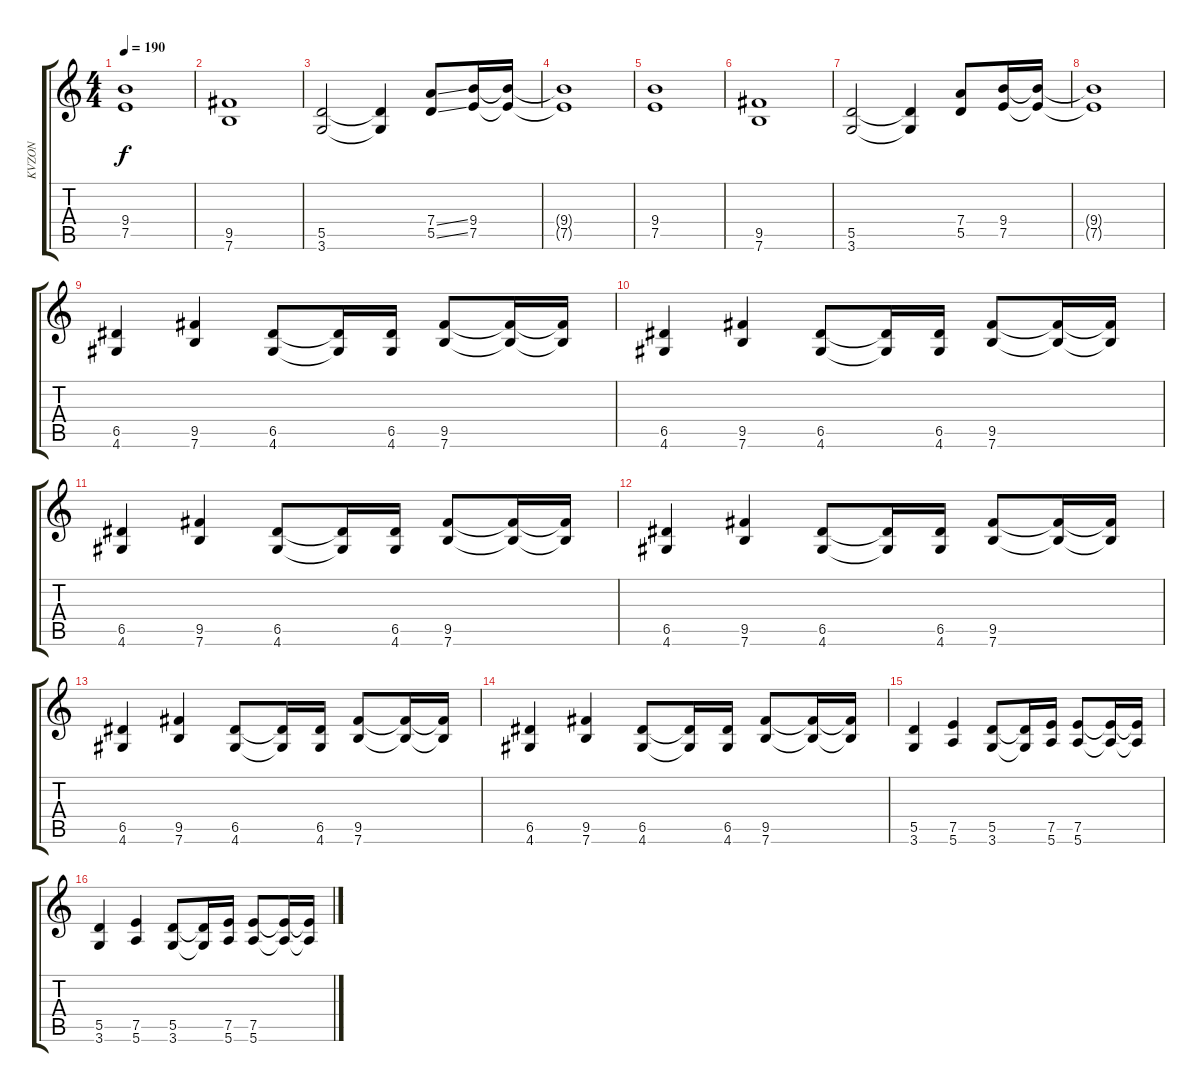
\track ("KVZON" "KVZON") {instrument distortionguitar}
\staff {score tabs}
\tuning (E4 B3 G3 D3 A2 E2) {hide}
\ts (4 4)
\tempo 190
\clef g2
\ks c
(9.4 7.5).1{dy f instrument distortionguitar} |
(9.5 7.6).1 |
(5.5 3.6).2 (5.5{t} 3.6{t}).4 (7.4{ss} 5.5{ss}).8 (9.4 7.5).16 (9.4{t} 7.5{t}).16 |
(9.4{t} 7.5{t}).1 |
(9.4 7.5).1 |
(9.5 7.6).1 |
(5.5 3.6).2 (5.5{t} 3.6{t}).4 (7.4 5.5).8 (9.4 7.5).16 (9.4{t} 7.5{t}).16 |
(9.4{t} 7.5{t}).1 |
(6.5 4.6).4 (9.5 7.6).4 (6.5 4.6).8 (6.5{t} 4.6{t}).16 (6.5 4.6).16 (9.5 7.6).8 (9.5{t} 7.6{t}).16 (9.5{t} 7.6{t}).16 |
(6.5 4.6).4 (9.5 7.6).4 (6.5 4.6).8 (6.5{t} 4.6{t}).16 (6.5 4.6).16 (9.5 7.6).8 (9.5{t} 7.6{t}).16 (9.5{t} 7.6{t}).16 |
(6.5 4.6).4 (9.5 7.6).4 (6.5 4.6).8 (6.5{t} 4.6{t}).16 (6.5 4.6).16 (9.5 7.6).8 (9.5{t} 7.6{t}).16 (9.5{t} 7.6{t}).16 |
(6.5 4.6).4 (9.5 7.6).4 (6.5 4.6).8 (6.5{t} 4.6{t}).16 (6.5 4.6).16 (9.5 7.6).8 (9.5{t} 7.6{t}).16 (9.5{t} 7.6{t}).16 |
(6.5 4.6).4 (9.5 7.6).4 (6.5 4.6).8 (6.5{t} 4.6{t}).16 (6.5 4.6).16 (9.5 7.6).8 (9.5{t} 7.6{t}).16 (9.5{t} 7.6{t}).16 |
(6.5 4.6).4 (9.5 7.6).4 (6.5 4.6).8 (6.5{t} 4.6{t}).16 (6.5 4.6).16 (9.5 7.6).8 (9.5{t} 7.6{t}).16 (9.5{t} 7.6{t}).16 |
(5.5 3.6).4 (7.5 5.6).4 (5.5 3.6).8 (5.5{t} 3.6{t}).16 (7.5 5.6).16 (7.5 5.6).8 (7.5{t} 5.6{t}).16 (7.5{t} 5.6{t}).16 |
(5.5 3.6).4 (7.5 5.6).4 (5.5 3.6).8 (5.5{t} 3.6{t}).16 (7.5 5.6).16 (7.5 5.6).8 (7.5{t} 5.6{t}).16 (7.5{t} 5.6{t}).16
